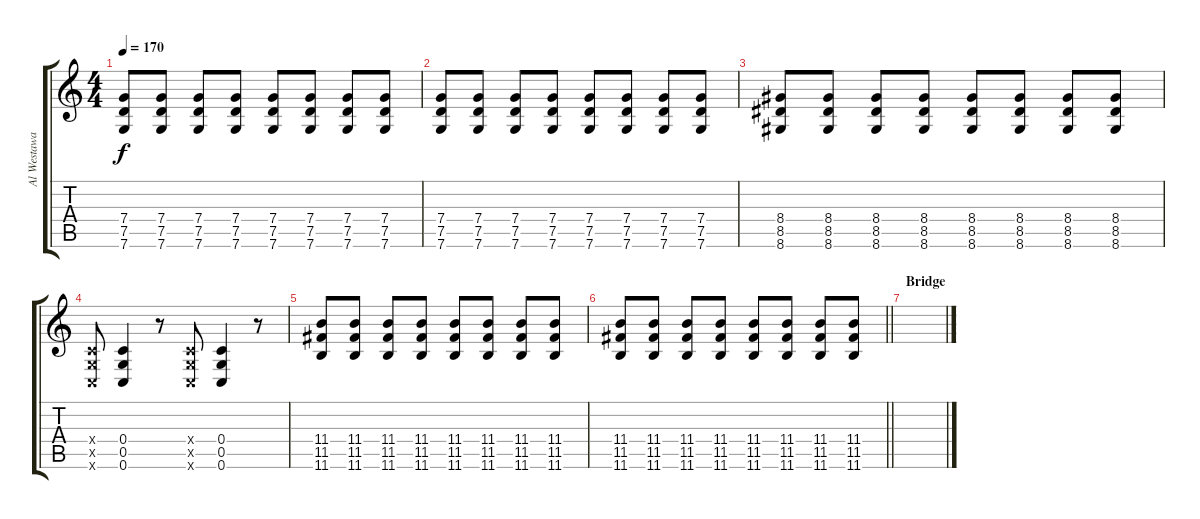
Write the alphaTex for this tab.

\track ("Al Westaway" "Al Westawa") {instrument overdrivenguitar}
\staff {score tabs}
\tuning (D4 A3 F3 C3 G2 C2) {hide}
\ts (4 4)
\tempo 170
\clef g2
\ks c
(7.4 7.5 7.6).8{dy f} (7.4 7.5 7.6).8 (7.4 7.5 7.6).8 (7.4 7.5 7.6).8 (7.4 7.5 7.6).8 (7.4 7.5 7.6).8 (7.4 7.5 7.6).8 (7.4 7.5 7.6).8 |
(7.4 7.5 7.6).8 (7.4 7.5 7.6).8 (7.4 7.5 7.6).8 (7.4 7.5 7.6).8 (7.4 7.5 7.6).8 (7.4 7.5 7.6).8 (7.4 7.5 7.6).8 (7.4 7.5 7.6).8 |
(8.4 8.5 8.6).8 (8.4 8.5 8.6).8 (8.4 8.5 8.6).8 (8.4 8.5 8.6).8 (8.4 8.5 8.6).8 (8.4 8.5 8.6).8 (8.4 8.5 8.6).8 (8.4 8.5 8.6).8 |
(0.4{x} 0.5{x} 0.6{x}).8 (0.4 0.5 0.6).4 r.8 (0.4{x} 0.5{x} 0.6{x}).8 (0.4 0.5 0.6).4 r.8 |
(11.4 11.5 11.6).8 (11.4 11.5 11.6).8 (11.4 11.5 11.6).8 (11.4 11.5 11.6).8 (11.4 11.5 11.6).8 (11.4 11.5 11.6).8 (11.4 11.5 11.6).8 (11.4 11.5 11.6).8 |
\barLineRight lightlight
(11.4 11.5 11.6).8 (11.4 11.5 11.6).8 (11.4 11.5 11.6).8 (11.4 11.5 11.6).8 (11.4 11.5 11.6).8 (11.4 11.5 11.6).8 (11.4 11.5 11.6).8 (11.4 11.5 11.6).8 |
\section ("" "Bridge")
